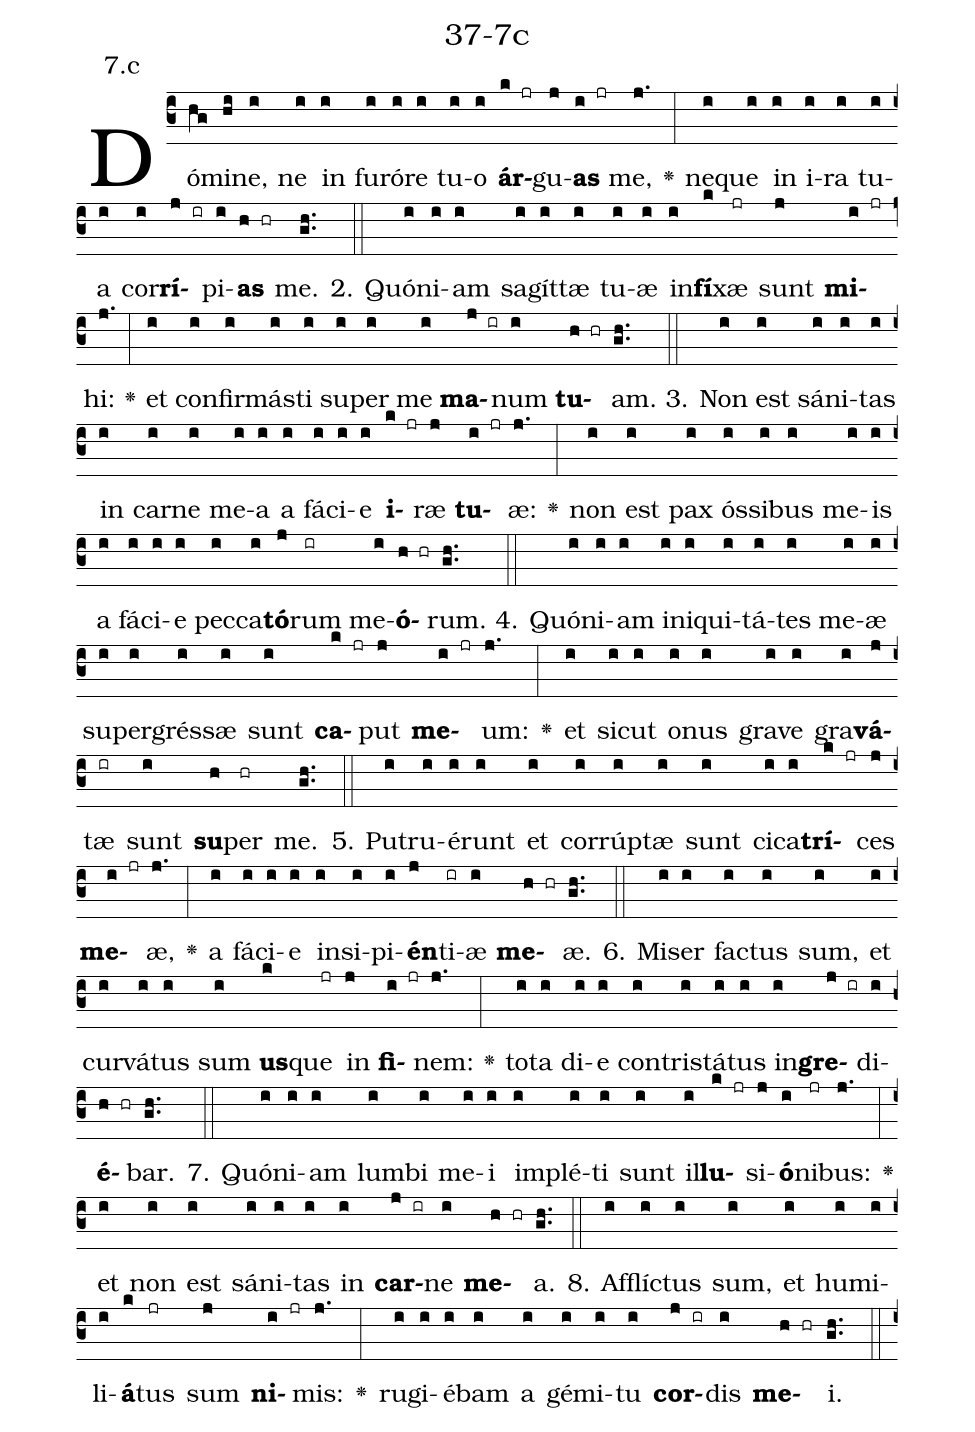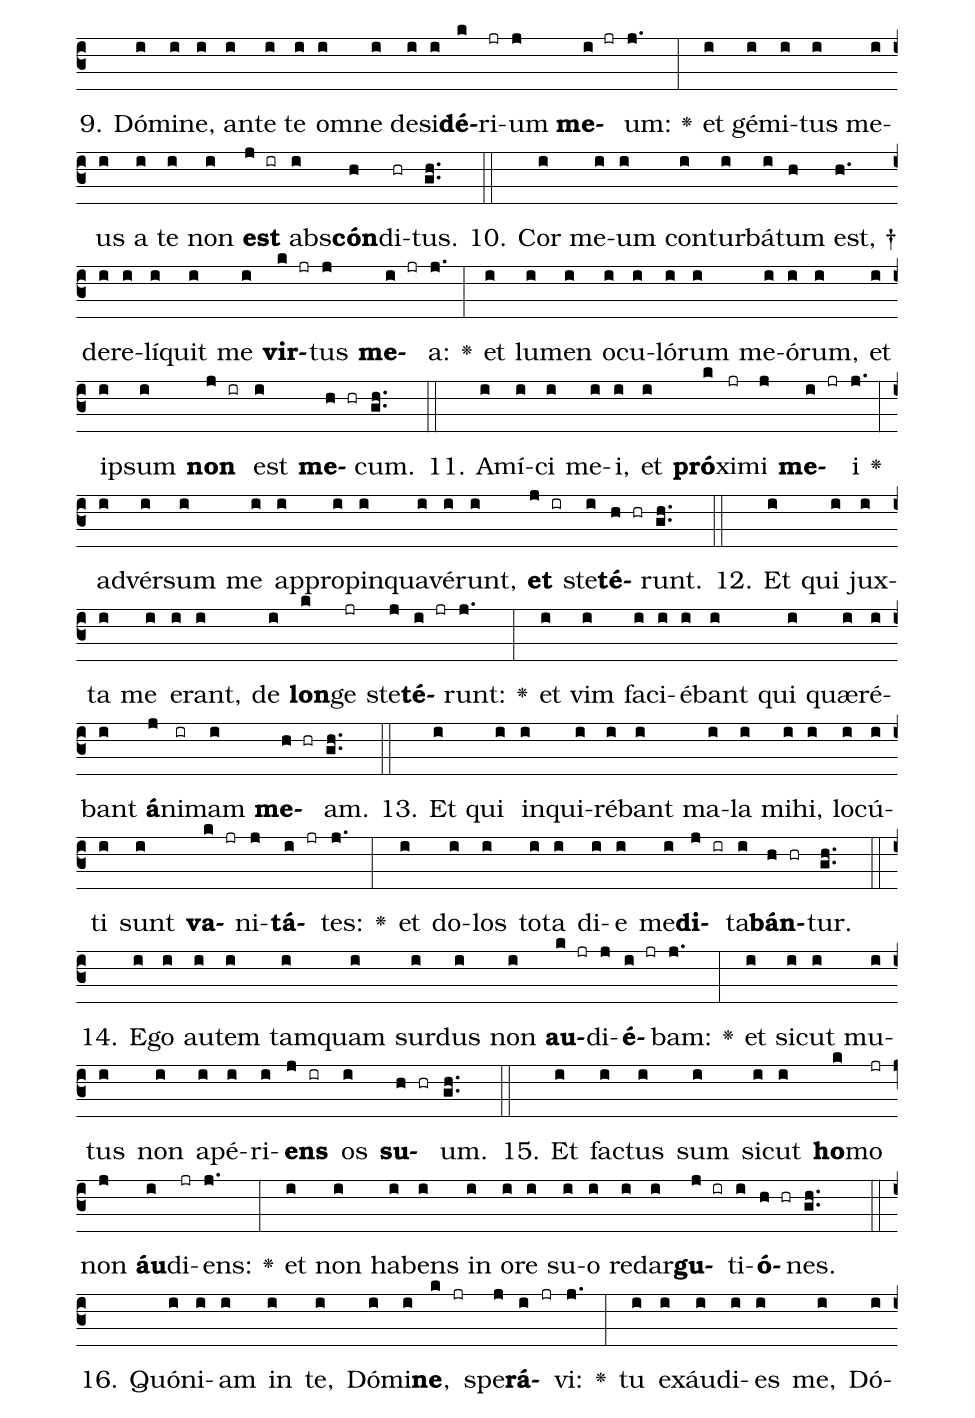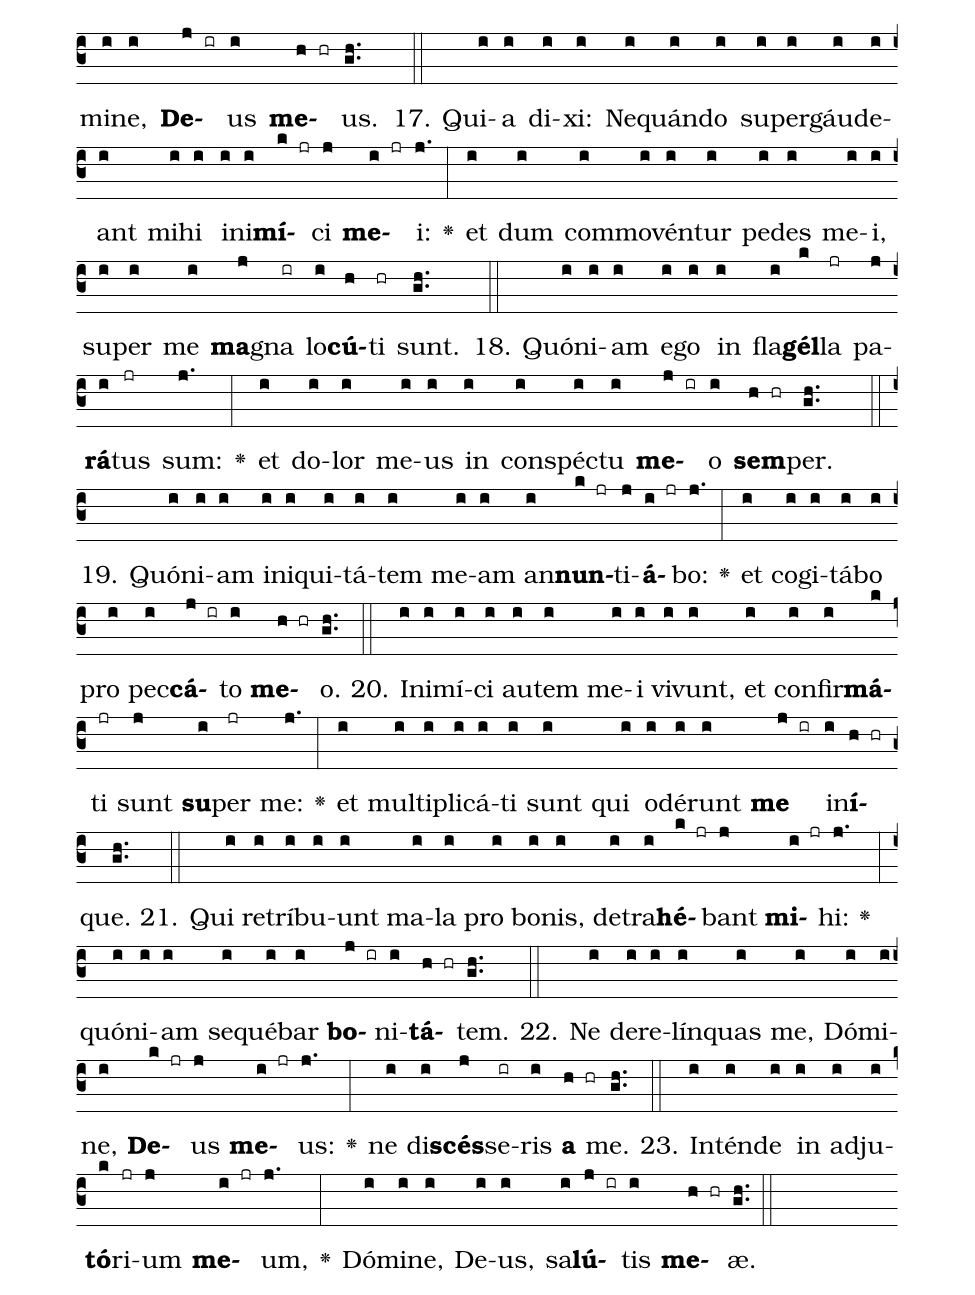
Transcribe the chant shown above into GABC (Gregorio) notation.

name: 37-7c;
annotation: 7.c;
%%
(c3)Dó(hg)mi(hi)ne,(i) ne(i) in(i) fu(i)ró(i)re(i) tu(i)o(i) <b>ár</b>(k jr)gu(j)<b>as</b>(i jr) me,(j.) <v>\greheightstar</v>(:) ne(i)que(i) in(i) i(i)ra(i) tu(i)a(i) cor(i)<b>rí</b>(j ir)pi(i)<b>as</b>(h hr) me.(gh..) (::)
2. Quón(i)i(i)am(i) sa(i)gít(i)tæ(i) tu(i)æ(i) in(i)<b>fí</b>(k)xæ(jr) sunt(j) <b>mi</b>(i jr)hi:(j.) <v>\greheightstar</v>(:) et(i) con(i)fir(i)más(i)ti(i) su(i)per(i) me(i) <b>ma</b>(j ir)num(i) <b>tu</b>(h hr)am.(gh..) (::)
3. Non(i) est(i) sá(i)ni(i)tas(i) in(i) car(i)ne(i) me(i)a(i) a(i) fá(i)ci(i)e(i) <b>i</b>(k jr)ræ(j) <b>tu</b>(i jr)æ:(j.) <v>\greheightstar</v>(:) non(i) est(i) pax(i) ós(i)si(i)bus(i) me(i)is(i) a(i) fá(i)ci(i)e(i) pec(i)ca(i)<b>tó</b>(j)rum(ir) me(i)<b>ó</b>(h hr)rum.(gh..) (::)
4. Quón(i)i(i)am(i) in(i)i(i)qui(i)tá(i)tes(i) me(i)æ(i) su(i)per(i)grés(i)sæ(i) sunt(i) <b>ca</b>(k jr)put(j) <b>me</b>(i jr)um:(j.) <v>\greheightstar</v>(:) et(i) sic(i)ut(i) o(i)nus(i) gra(i)ve(i) gra(i)<b>vá</b>(j)tæ(ir) sunt(i) <b>su</b>(h)per(hr) me.(gh..) (::)
5. Pu(i)tru(i)é(i)runt(i) et(i) cor(i)rúp(i)tæ(i) sunt(i) ci(i)ca(i)<b>trí</b>(k jr)ces(j) <b>me</b>(i jr)æ,(j.) <v>\greheightstar</v>(:) a(i) fá(i)ci(i)e(i) in(i)si(i)pi(i)<b>én</b>(j)ti(ir)æ(i) <b>me</b>(h hr)æ.(gh..) (::)
6. Mi(i)ser(i) fac(i)tus(i) sum,(i) et(i) cur(i)vá(i)tus(i) sum(i) <b>us</b>(k)que(jr) in(j) <b>fi</b>(i jr)nem:(j.) <v>\greheightstar</v>(:) to(i)ta(i) di(i)e(i) con(i)tris(i)tá(i)tus(i) in(i)<b>gre</b>(j ir)di(i)<b>é</b>(h hr)bar.(gh..) (::)
7. Quón(i)i(i)am(i) lum(i)bi(i) me(i)i(i) im(i)plé(i)ti(i) sunt(i) il(i)<b>lu</b>(k jr)si(j)<b>ó</b>(i)ni(jr)bus:(j.) <v>\greheightstar</v>(:) et(i) non(i) est(i) sá(i)ni(i)tas(i) in(i) <b>car</b>(j ir)ne(i) <b>me</b>(h hr)a.(gh..) (::)
8. Af(i)flíc(i)tus(i) sum,(i) et(i) hu(i)mi(i)li(i)<b>á</b>(k)tus(jr) sum(j) <b>ni</b>(i jr)mis:(j.) <v>\greheightstar</v>(:) ru(i)gi(i)é(i)bam(i) a(i) gé(i)mi(i)tu(i) <b>cor</b>(j ir)dis(i) <b>me</b>(h hr)i.(gh..) (::)
9. Dó(i)mi(i)ne,(i) an(i)te(i) te(i) om(i)ne(i) de(i)si(i)<b>dé</b>(k)ri(jr)um(j) <b>me</b>(i jr)um:(j.) <v>\greheightstar</v>(:) et(i) gé(i)mi(i)tus(i) me(i)us(i) a(i) te(i) non(i) <b>est</b>(j ir) abs(i)<b>cón</b>(h)di(hr)tus.(gh..) (::)
10. Cor(i) me(i)um(i) con(i)tur(i)bá(i)tum(h) est, †(h.) de(i)re(i)lí(i)quit(i) me(i) <b>vir</b>(k jr)tus(j) <b>me</b>(i jr)a:(j.) <v>\greheightstar</v>(:) et(i) lu(i)men(i) o(i)cu(i)ló(i)rum(i) me(i)ó(i)rum,(i) et(i) ip(i)sum(i) <b>non</b>(j ir) est(i) <b>me</b>(h hr)cum.(gh..) (::)
11. A(i)mí(i)ci(i) me(i)i,(i) et(i) <b>pró</b>(k)xi(jr)mi(j) <b>me</b>(i jr)i(j.) <v>\greheightstar</v>(:) ad(i)vér(i)sum(i) me(i) ap(i)pro(i)pin(i)qua(i)vé(i)runt,(i) <b>et</b>(j ir) ste(i)<b>té</b>(h hr)runt.(gh..) (::)
12. Et(i) qui(i) jux(i)ta(i) me(i) e(i)rant,(i) de(i) <b>lon</b>(k)ge(jr) ste(j)<b>té</b>(i jr)runt:(j.) <v>\greheightstar</v>(:) et(i) vim(i) fa(i)ci(i)é(i)bant(i) qui(i) quæ(i)ré(i)bant(i) <b>á</b>(j)ni(ir)mam(i) <b>me</b>(h hr)am.(gh..) (::)
13. Et(i) qui(i) in(i)qui(i)ré(i)bant(i) ma(i)la(i) mi(i)hi,(i) lo(i)cú(i)ti(i) sunt(i) <b>va</b>(k jr)ni(j)<b>tá</b>(i jr)tes:(j.) <v>\greheightstar</v>(:) et(i) do(i)los(i) to(i)ta(i) di(i)e(i) me(i)<b>di</b>(j ir)ta(i)<b>bán</b>(h hr)tur.(gh..) (::)
14. E(i)go(i) au(i)tem(i) tam(i)quam(i) sur(i)dus(i) non(i) <b>au</b>(k jr)di(j)<b>é</b>(i jr)bam:(j.) <v>\greheightstar</v>(:) et(i) sic(i)ut(i) mu(i)tus(i) non(i) a(i)pé(i)ri(i)<b>ens</b>(j ir) os(i) <b>su</b>(h hr)um.(gh..) (::)
15. Et(i) fac(i)tus(i) sum(i) sic(i)ut(i) <b>ho</b>(k)mo(jr) non(j) <b>áu</b>(i)di(jr)ens:(j.) <v>\greheightstar</v>(:) et(i) non(i) ha(i)bens(i) in(i) o(i)re(i) su(i)o(i) red(i)ar(i)<b>gu</b>(j ir)ti(i)<b>ó</b>(h hr)nes.(gh..) (::)
16. Quón(i)i(i)am(i) in(i) te,(i) Dó(i)mi(i)<b>ne</b>,(k jr) spe(j)<b>rá</b>(i jr)vi:(j.) <v>\greheightstar</v>(:) tu(i) ex(i)áu(i)di(i)es(i) me,(i) Dó(i)mi(i)ne,(i) <b>De</b>(j ir)us(i) <b>me</b>(h hr)us.(gh..) (::)
17. Qui(i)a(i) di(i)xi:(i) Ne(i)quán(i)do(i) su(i)per(i)gáu(i)de(i)ant(i) mi(i)hi(i) in(i)i(i)<b>mí</b>(k jr)ci(j) <b>me</b>(i jr)i:(j.) <v>\greheightstar</v>(:) et(i) dum(i) com(i)mo(i)vén(i)tur(i) pe(i)des(i) me(i)i,(i) su(i)per(i) me(i) <b>ma</b>(j)gna(ir) lo(i)<b>cú</b>(h)ti(hr) sunt.(gh..) (::)
18. Quón(i)i(i)am(i) e(i)go(i) in(i) fla(i)<b>gél</b>(k)la(jr) pa(j)<b>rá</b>(i)tus(jr) sum:(j.) <v>\greheightstar</v>(:) et(i) do(i)lor(i) me(i)us(i) in(i) con(i)spéc(i)tu(i) <b>me</b>(j ir)o(i) <b>sem</b>(h hr)per.(gh..) (::)
19. Quón(i)i(i)am(i) in(i)i(i)qui(i)tá(i)tem(i) me(i)am(i) an(i)<b>nun</b>(k jr)ti(j)<b>á</b>(i jr)bo:(j.) <v>\greheightstar</v>(:) et(i) co(i)gi(i)tá(i)bo(i) pro(i) pec(i)<b>cá</b>(j ir)to(i) <b>me</b>(h hr)o.(gh..) (::)
20. In(i)i(i)mí(i)ci(i) au(i)tem(i) me(i)i(i) vi(i)vunt,(i) et(i) con(i)fir(i)<b>má</b>(k)ti(jr) sunt(j) <b>su</b>(i)per(jr) me:(j.) <v>\greheightstar</v>(:) et(i) mul(i)ti(i)pli(i)cá(i)ti(i) sunt(i) qui(i) o(i)dé(i)runt(i) <b>me</b>(j ir) in(i)<b>í</b>(h hr)que.(gh..) (::)
21. Qui(i) re(i)trí(i)bu(i)unt(i) ma(i)la(i) pro(i) bo(i)nis,(i) de(i)tra(i)<b>hé</b>(k jr)bant(j) <b>mi</b>(i jr)hi:(j.) <v>\greheightstar</v>(:) quón(i)i(i)am(i) se(i)qué(i)bar(i) <b>bo</b>(j ir)ni(i)<b>tá</b>(h hr)tem.(gh..) (::)
22. Ne(i) de(i)re(i)lín(i)quas(i) me,(i) Dó(i)mi(i)ne,(i) <b>De</b>(k jr)us(j) <b>me</b>(i jr)us:(j.) <v>\greheightstar</v>(:) ne(i) di(i)<b>scés</b>(j)se(ir)ris(i) <b>a</b>(h hr) me.(gh..) (::)
23. In(i)tén(i)de(i) in(i) ad(i)ju(i)<b>tó</b>(k)ri(jr)um(j) <b>me</b>(i jr)um,(j.) <v>\greheightstar</v>(:) Dó(i)mi(i)ne,(i) De(i)us,(i) sa(i)<b>lú</b>(j ir)tis(i) <b>me</b>(h hr)æ.(gh..) (::)
